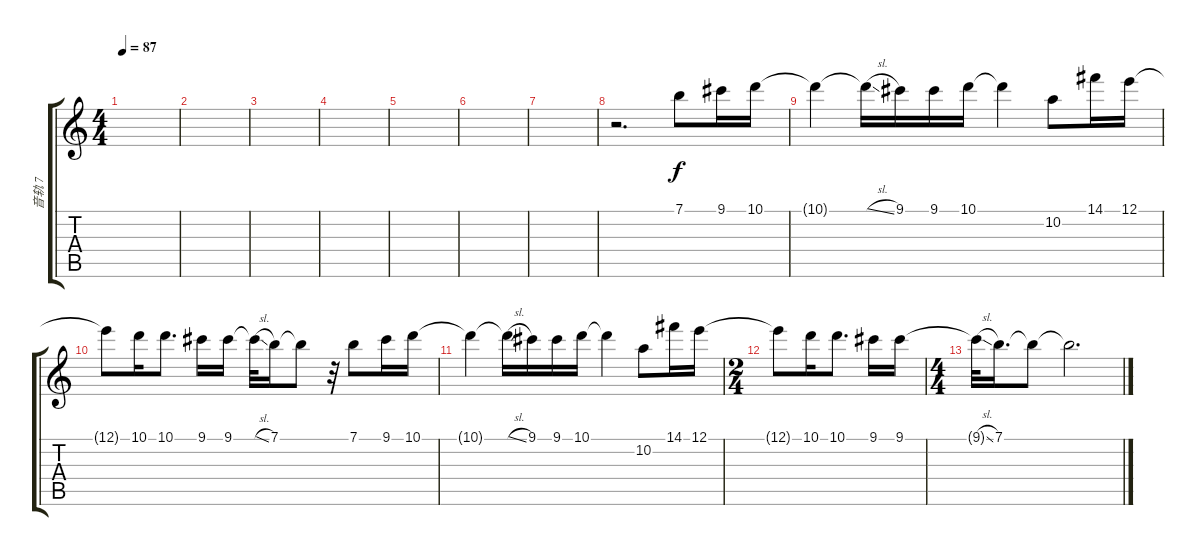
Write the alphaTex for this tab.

\track ("音轨 7" "音轨 7") {instrument distortionguitar}
\staff {score tabs}
\tuning (E4 B3 G3 D3 A2 E2) {hide}
\ts (4 4)
\tempo 87
\clef g2
\ks c
|
|
|
|
|
|
|
r.2{d} 7.1.8 9.1.16 10.1.16 |
10.1{t}.4 10.1{sl t}.16 9.1.16 9.1.16 10.1.16 10.1{t}.4 10.2.8 14.1.16 12.1.16 |
12.1{t}.8 10.1.16 10.1.8{d} 9.1.16 9.1.16 9.1{sl t}.32 7.1.16 7.1{t}.8 r.32 7.1.8 9.1.16 10.1.16 |
10.1{t}.4 10.1{sl t}.16 9.1.16 9.1.16 10.1.16 10.1{t}.4 10.2.8 14.1.16 12.1.16 |
\ts (2 4)
12.1{t}.8 10.1.16 10.1.8{d} 9.1.16 9.1.16 |
\ts (4 4)
9.1{sl t}.32 7.1.16{d} 7.1{t}.8 7.1{t}.2{d}
